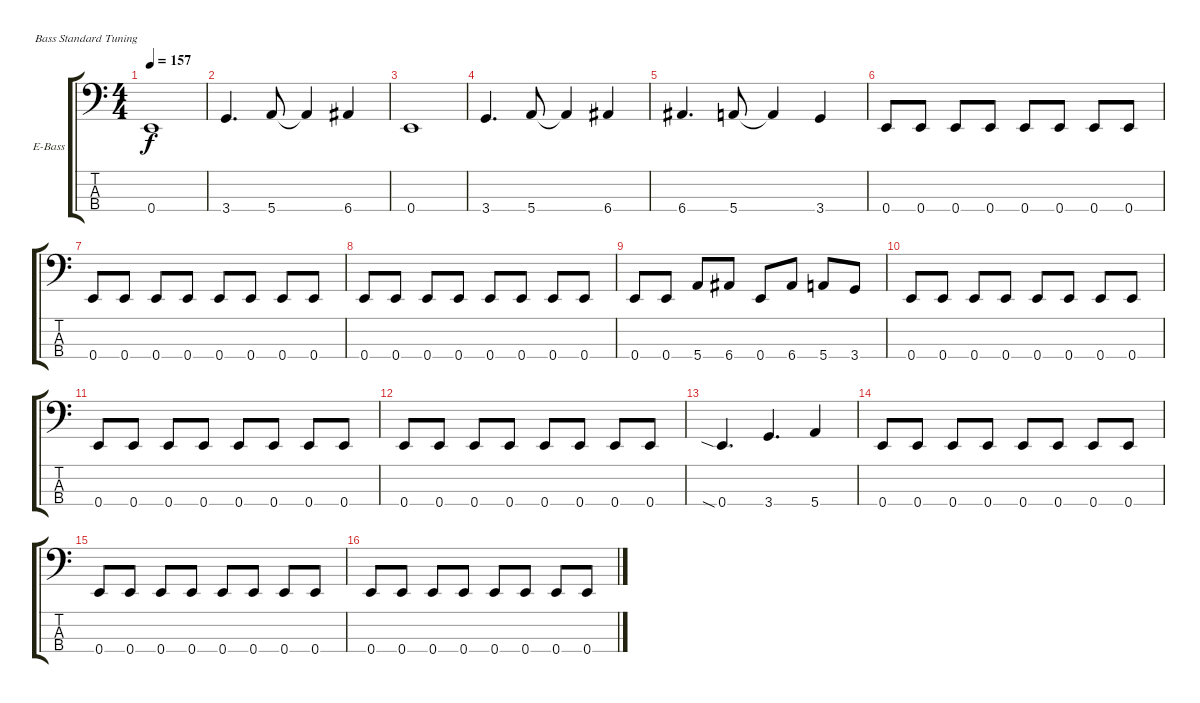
\defaultSystemsLayout 4
\bracketExtendMode groupsimilarinstruments
\firstSystemTrackNameOrientation horizontal
\otherSystemsTrackNameOrientation horizontal
\track ("Electric Bass" "E-Bass") {instrument electricbassfinger}
\staff {score tabs}
\tuning (G2 D2 A1 E1)
\ts (4 4)
\tempo 157
\clef f4
\ks c
0.4.1{dy f} |
3.4.4{d} 5.4.8 5.4{t}.4 6.4.4 |
0.4.1 |
3.4.4{d} 5.4.8 5.4{t}.4 6.4.4 |
6.4.4{d} 5.4.8 5.4{t}.4 3.4.4 |
0.4.8 0.4.8 0.4.8 0.4.8 0.4.8 0.4.8 0.4.8 0.4.8 |
0.4.8 0.4.8 0.4.8 0.4.8 0.4.8 0.4.8 0.4.8 0.4.8 |
0.4.8 0.4.8 0.4.8 0.4.8 0.4.8 0.4.8 0.4.8 0.4.8 |
0.4.8 0.4.8 5.4.8 6.4.8 0.4.8 6.4.8 5.4.8 3.4.8 |
0.4.8 0.4.8 0.4.8 0.4.8 0.4.8 0.4.8 0.4.8 0.4.8 |
0.4.8 0.4.8 0.4.8 0.4.8 0.4.8 0.4.8 0.4.8 0.4.8 |
0.4.8 0.4.8 0.4.8 0.4.8 0.4.8 0.4.8 0.4.8 0.4.8 |
0.4{sia}.4{d} 3.4.4{d} 5.4.4 |
0.4.8 0.4.8 0.4.8 0.4.8 0.4.8 0.4.8 0.4.8 0.4.8 |
0.4.8 0.4.8 0.4.8 0.4.8 0.4.8 0.4.8 0.4.8 0.4.8 |
0.4.8 0.4.8 0.4.8 0.4.8 0.4.8 0.4.8 0.4.8 0.4.8
